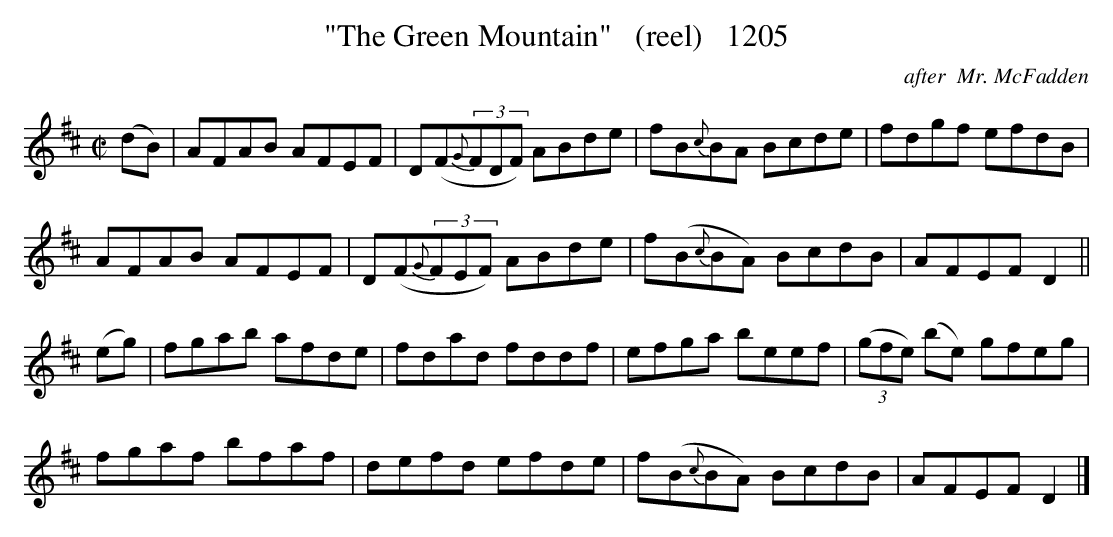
X:1
T:"The Green Mountain"   (reel)   1205
C:after  Mr. McFadden
BRENNAN July 2003 (HTTP://WWW.SOSYOURMOM.COM)
M:C|
L:1/8
K:D
(dB)|AFAB AFEF|D(F(3{G}FDF) ABde|fB{c}BA Bcde|fdgf efdB|
AFAB AFEF|D(F(3{G}FEF) ABde|f(B{c}BA) BcdB|AFEF D2||
(eg)|fgab afde|fdad fddf|efga beef| (3(gfe) (be) gfeg|
fgaf bfaf|defd efde|f(B{c}BA) BcdB|AFEF D2|]
